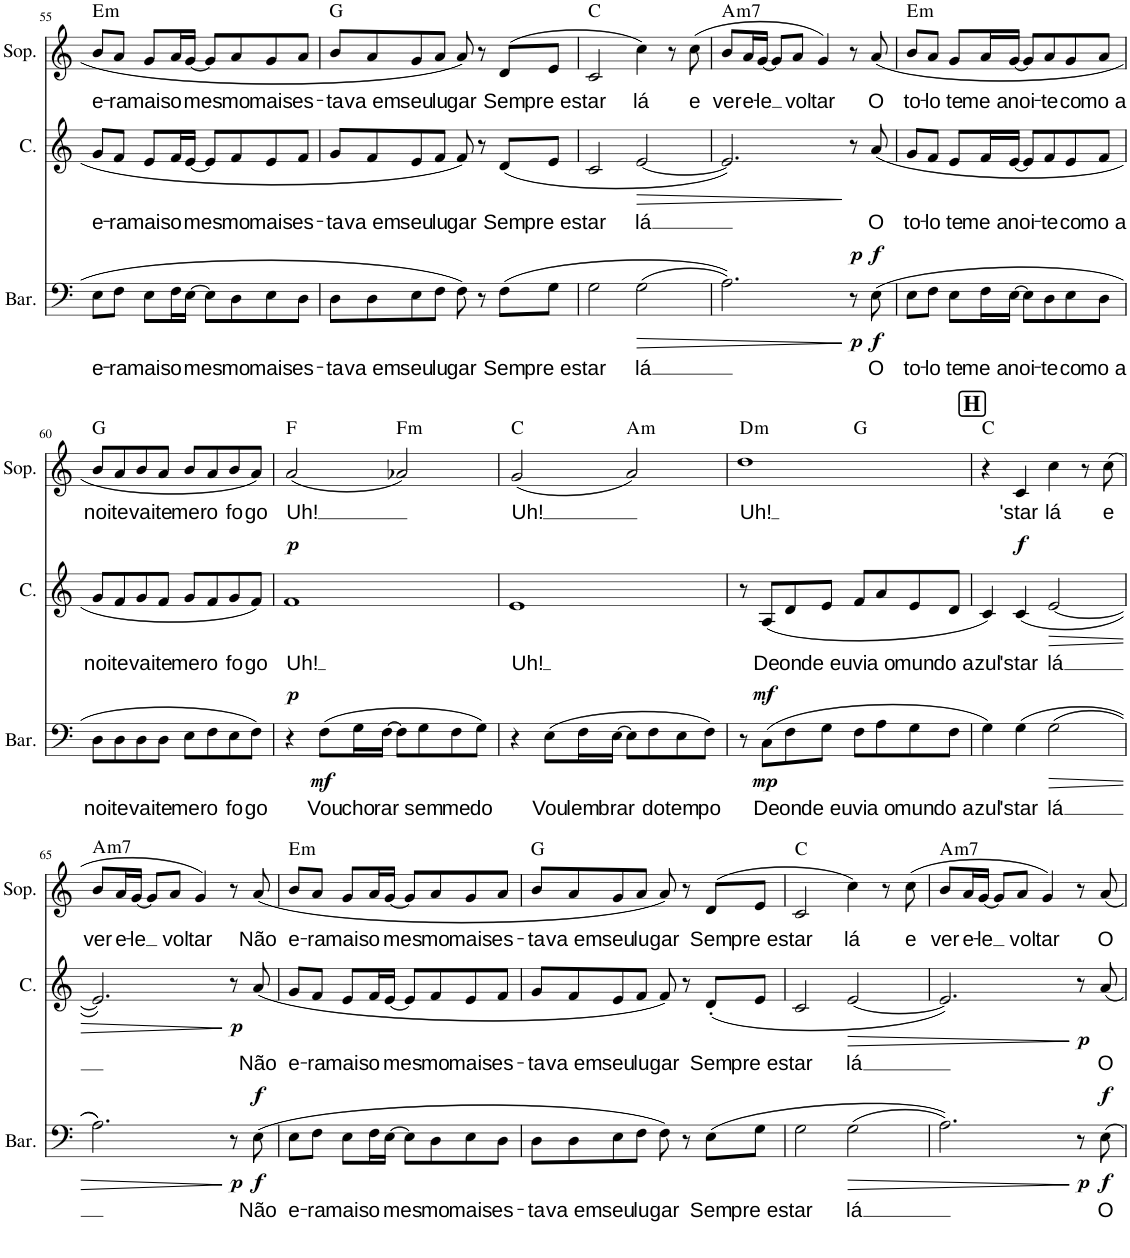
**kern	**text	**dynam	**kern	**text	**dynam	**kern	**text	**harte
*part3	*part3	*part3	*part2	*part2	*part2	*part1	*part1	*part1
*staff3	*staff3	*staff3	*staff2	*staff2	*staff2	*staff1	*staff1	*
*I"Barítono	*	*	*I"Contralto	*	*	*I"Soprano	*	*
*I'Bar.	*	*	*I'C.	*	*	*I'Sop.	*	*
!!LO:PB:g=z
*clefF4	*	*	*clefG2	*	*	*clefG2	*	*
*k[]	*	*	*k[]	*	*	*k[]	*	*
*M4/4	*	*	*M4/4	*	*	*M4/4	*	*
=55	=55	=55	=55	=55	=55	=55	=55	=55
!	!LO:LY:b	!	!	!LO:LY:b	!	!	!LO:LY:b	!LO:H:kt=m
8E\L	e-	.	8g/L	e-	.	8b/L	e-	E:min
!	!LO:LY:b	!	!	!LO:LY:b	!	!	!LO:LY:b	!
8F\J	-ra	.	8f/J	-ra	.	8a/J	-ra	.
!	!LO:LY:b	!	!	!LO:LY:b	!	!	!LO:LY:b	!
8E\L	mais	.	8e/L	mais	.	8g/L	mais	.
!	!LO:LY:b	!	!	!LO:LY:b	!	!	!LO:LY:b	!
16F\L	o	.	16f/L	o	.	16a/L	o	.
!	!LO:LY:b	!	!	!LO:LY:b	!	!	!LO:LY:b	!
[16E\JJ	mes-	.	[16e/JJ	mes-	.	[16g/JJ	mes-	.
8E\L]	.	.	8e/L]	.	.	8g/L]	.	.
!	!LO:LY:b	!	!	!LO:LY:b	!	!	!LO:LY:b	!
8D\	-mo	.	8f/	-mo	.	8a/	-mo	.
!	!LO:LY:b	!	!	!LO:LY:b	!	!	!LO:LY:b	!
8E\	mais	.	8e/	mais	.	8g/	mais	.
!	!LO:LY:b	!	!	!LO:LY:b	!	!	!LO:LY:b	!
8D\J	es-	.	8f/J	es-	.	8a/J	es-	.
=56	=56	=56	=56	=56	=56	=56	=56	=56
!	!LO:LY:b	!	!	!LO:LY:b	!	!	!LO:LY:b	!
8D\L	-ta-	.	8g/L	-ta-	.	8b/L	-ta-	G:maj
!	!LO:LY:b	!	!	!LO:LY:b	!	!	!LO:LY:b	!
8D\	-va em	.	8f/	-va em	.	8a/	-va em	.
!	!LO:LY:b	!	!	!LO:LY:b	!	!	!LO:LY:b	!
8E\	seu	.	8e/	seu	.	8g/	seu	.
!	!LO:LY:b	!	!	!LO:LY:b	!	!	!LO:LY:b	!
8F\J	lu-	.	8f/J	lu-	.	8a/J	lu-	.
!	!LO:LY:b	!	!	!LO:LY:b	!	!	!LO:LY:b	!
8F\	-gar	.	8f/	-gar	.	8a/	-gar	.
8r	.	.	8r	.	.	8r	.	.
!	!LO:LY:b	!	!	!LO:LY:b	!	!	!LO:LY:b	!
(8F\L	Sem-	.	(8d/L	Sem-	.	(>8d/L	Sem-	.
!	!LO:LY:b	!	!	!LO:LY:b	!	!	!LO:LY:b	!
8G\J	-pre es-	.	8e/J	-pre es-	.	8e/J	-pre es-	.
=57	=57	=57	=57	=57	=57	=57	=57	=57
!	!LO:LY:b	!	!	!LO:LY:b	!	!	!LO:LY:b	!
2G\	-tar	.	2c/	-tar	.	2c/	-tar	C:maj
!	!LO:LY:b	!LO:HP:b	!	!LO:LY:b	!LO:HP:b	!	!LO:LY:b	!
(2G\	lá	>	[2e/	lá	>	4cc\)	lá	.
.	.	.	.	.	.	8r	.	.
!	!	!	!	!	!	!	!LO:LY:b	!
.	.	.	.	.	.	(8cc\	e	.
=58	=58	=58	=58	=58	=58	=58	=58	=58
!	!	!	!	!	!	!	!LO:LY:b	!LO:H:kt=m7
2.A\))	.	.	2.e/])	.	.	8b/L	ver	A:min7
!	!	!	!	!	!	!	!LO:LY:b	!
.	.	.	.	.	.	16a/L	e-	.
!	!	!	!	!	!	!	!LO:LY:b	!
.	.	.	.	.	.	[16g/JJ	-le	.
.	.	.	.	.	.	8g/L]	.	.
!	!	!	!	!	!	!	!LO:LY:b	!
.	.	.	.	.	.	8a/J	vol-	.
!	!	!	!	!	!	!	!LO:LY:b	!
.	.	.	.	.	.	4g/)	-tar	.
!	!	!LO:DY:n=1:b	!	!	!	!	!	!
!	!	!LO:DY:n=2:a	!	!	!	!	!	!
8r	.	] p p	8r	.	]	8r	.	.
!	!LO:LY:b	!LO:DY:n=3:b	!	!LO:LY:b	!	!	!LO:LY:b	!
!	!	!LO:DY:n=4:a	!	!	!	!	!	!
(8E\	O	f f	(8a/	O	.	(<8a/	O	.
=59	=59	=59	=59	=59	=59	=59	=59	=59
!	!LO:LY:b	!	!	!LO:LY:b	!	!	!LO:LY:b	!LO:H:kt=m
8E\L	to-	.	8g/L	to-	.	8b/L	to-	E:min
!	!LO:LY:b	!	!	!LO:LY:b	!	!	!LO:LY:b	!
8F\J	-lo	.	8f/J	-lo	.	8a/J	-lo	.
!	!LO:LY:b	!	!	!LO:LY:b	!	!	!LO:LY:b	!
8E\L	te-	.	8e/L	te-	.	8g/L	te-	.
!	!LO:LY:b	!	!	!LO:LY:b	!	!	!LO:LY:b	!
16F\L	-me a	.	16f/L	-me a	.	16a/L	-me a	.
!	!LO:LY:b	!	!	!LO:LY:b	!	!	!LO:LY:b	!
[16E\JJ	noi-	.	[16e/JJ	noi-	.	[16g/JJ	noi-	.
8E\L]	.	.	8e/L]	.	.	8g/L]	.	.
!	!LO:LY:b	!	!	!LO:LY:b	!	!	!LO:LY:b	!
8D\	-te	.	8f/	-te	.	8a/	-te	.
!	!LO:LY:b	!	!	!LO:LY:b	!	!	!LO:LY:b	!
8E\	co-	.	8e/	co-	.	8g/	co-	.
!	!LO:LY:b	!	!	!LO:LY:b	!	!	!LO:LY:b	!
8D\J	-mo a	.	8f/J	-mo a	.	8a/J	-mo a	.
!!LO:LB:g=z
=60	=60	=60	=60	=60	=60	=60	=60	=60
!	!LO:LY:b	!	!	!LO:LY:b	!	!	!LO:LY:b	!
8D\L	noi-	.	8g/L	noi-	.	8b/L	noi-	G:maj
!	!LO:LY:b	!	!	!LO:LY:b	!	!	!LO:LY:b	!
8D\	-te	.	8f/	-te	.	8a/	-te	.
!	!LO:LY:b	!	!	!LO:LY:b	!	!	!LO:LY:b	!
8D\	vai	.	8g/	vai	.	8b/	vai	.
!	!LO:LY:b	!	!	!LO:LY:b	!	!	!LO:LY:b	!
8D\J	te-	.	8f/J	te-	.	8a/J	te-	.
!	!LO:LY:b	!	!	!LO:LY:b	!	!	!LO:LY:b	!
8E\L	-mer	.	8g/L	-mer	.	8b/L	-mer	.
!	!LO:LY:b	!	!	!LO:LY:b	!	!	!LO:LY:b	!
8F\	o	.	8f/	o	.	8a/	o	.
!	!LO:LY:b	!	!	!LO:LY:b	!	!	!LO:LY:b	!
8E\	fo-	.	8g/	fo-	.	8b/	fo-	.
!	!LO:LY:b	!	!	!LO:LY:b	!	!	!LO:LY:b	!
8F\J)	-go	.	8f/J)	-go	.	8a/J)	-go	.
=61	=61	=61	=61	=61	=61	=61	=61	=61
!	!	!LO:DY:a	!	!LO:LY:b	!LO:DY:a	!	!LO:LY:b	!
4r	.	p	1f	Uh!	p	(2a/	Uh!	F:maj
!	!LO:LY:b	!LO:DY:b	!	!	!	!	!	!
(8F\L	Vou	mf	.	.	.	.	.	.
!	!LO:LY:b	!	!	!	!	!	!	!
16G\L	cho-	.	.	.	.	.	.	.
!	!LO:LY:b	!	!	!	!	!	!	!
[16F\JJ	-rar	.	.	.	.	.	.	.
!	!	!	!	!	!	!	!	!LO:H:kt=m
8F\L]	.	.	.	.	.	2a-X/)	.	F:min
!	!LO:LY:b	!	!	!	!	!	!	!
8G\	sem	.	.	.	.	.	.	.
!	!LO:LY:b	!	!	!	!	!	!	!
8F\	me-	.	.	.	.	.	.	.
!	!LO:LY:b	!	!	!	!	!	!	!
8G\J)	-do	.	.	.	.	.	.	.
=62	=62	=62	=62	=62	=62	=62	=62	=62
!	!	!	!	!LO:LY:b	!	!	!LO:LY:b	!
4r	.	.	1e	Uh!	.	(2g/	Uh!	C:maj
!	!LO:LY:b	!	!	!	!	!	!	!
(8E\L	Vou	.	.	.	.	.	.	.
!	!LO:LY:b	!	!	!	!	!	!	!
16F\L	lem-	.	.	.	.	.	.	.
!	!LO:LY:b	!	!	!	!	!	!	!
[16E\JJ	-brar	.	.	.	.	.	.	.
!	!	!	!	!	!	!	!	!LO:H:kt=m
8E\L]	.	.	.	.	.	2a/)	.	A:min
!	!LO:LY:b	!	!	!	!	!	!	!
8F\	do	.	.	.	.	.	.	.
!	!LO:LY:b	!	!	!	!	!	!	!
8E\	tem-	.	.	.	.	.	.	.
!	!LO:LY:b	!	!	!	!	!	!	!
8F\J)	-po	.	.	.	.	.	.	.
=63	=63	=63	=63	=63	=63	=63	=63	=63
!	!	!	!	!	!	!	!LO:LY:b	!LO:H:kt=m
*	*	*	*	*	*	*^	*	*
8r	.	.	8r	.	.	1dd	2ryy	Uh!	D:min
!	!LO:LY:b	!LO:DY:a	!	!LO:LY:b	!	!	!	!	!
!	!	!LO:DY:n=1:b	!	!	!	!	!	!	!
(8C\L	De	mf mp	(8A/L	De	.	.	.	.	.
!	!LO:LY:b	!	!	!LO:LY:b	!	!	!	!	!
8F\	on-	.	8d/	on-	.	.	.	.	.
!	!LO:LY:b	!	!	!LO:LY:b	!	!	!	!	!
8G\J	-de eu	.	8e/J	-de eu	.	.	.	.	.
!	!LO:LY:b	!	!	!LO:LY:b	!	!	!	!	!
8F\L	vi-	.	8f/L	vi-	.	.	2ryy	.	G:maj
!	!LO:LY:b	!	!	!LO:LY:b	!	!	!	!	!
8A\	-a o	.	8a/	-a o	.	.	.	.	.
!	!LO:LY:b	!	!	!LO:LY:b	!	!	!	!	!
8G\	mun-	.	8e/	mun-	.	.	.	.	.
!	!LO:LY:b	!	!	!LO:LY:b	!	!	!	!	!
8F\J	-do a-	.	8d/J	-do a-	.	.	.	.	.
!!LO:REH:place=s1:a:B:cj:fs=14:t=H
=64	=64	=64	=64	=64	=64	=64	=64	=64	=64
!	!LO:LY:b	!	!	!LO:LY:b	!	!	!	!	!
*	*	*	*	*	*	*v	*v	*	*
4G\)	-zul	.	4c/)	-zul	.	4r	.	C:maj
!	!LO:LY:b	!	!	!LO:LY:b	!LO:DY:a	!	!LO:LY:b	!
(4G\	'star	.	(4c/	'star	f	4c/	'star	.
!	!LO:LY:b	!LO:HP:b	!	!LO:LY:b	!LO:HP:b	!	!LO:LY:b	!
(2G\	lá	>	[2e/	lá	>	4cc\	lá	.
.	.	.	.	.	.	8r	.	.
!	!	!	!	!	!	!	!LO:LY:b	!
.	.	.	.	.	.	(8cc\	e	.
!!LO:LB:g=z
=65	=65	=65	=65	=65	=65	=65	=65	=65
!	!	!	!	!	!	!	!LO:LY:b	!LO:H:kt=m7
2.A\))	.	.	2.e/])	.	.	8b/L	ver	A:min7
!	!	!	!	!	!	!	!LO:LY:b	!
.	.	.	.	.	.	16a/L	e-	.
!	!	!	!	!	!	!	!LO:LY:b	!
.	.	.	.	.	.	[16g/JJ	-le	.
.	.	.	.	.	.	8g/L]	.	.
!	!	!	!	!	!	!	!LO:LY:b	!
.	.	.	.	.	.	8a/J	vol-	.
!	!	!	!	!	!	!	!LO:LY:b	!
.	.	.	.	.	.	4g/)	-tar	.
!	!	!LO:DY:n=1:b	!	!	!LO:DY:n=1:b	!	!	!
8r	.	] p	8r	.	] p	8r	.	.
!	!LO:LY:b	!LO:DY:n=2:b	!	!LO:LY:b	!	!	!LO:LY:b	!
!	!	!LO:DY:n=3:a	!	!	!	!	!	!
(8E\	Não	f f	(8a/	Não	.	(8a/	Não	.
=66	=66	=66	=66	=66	=66	=66	=66	=66
!	!LO:LY:b	!	!	!LO:LY:b	!	!	!LO:LY:b	!LO:H:kt=m
8E\L	e-	.	8g/L	e-	.	8b/L	e-	E:min
!	!LO:LY:b	!	!	!LO:LY:b	!	!	!LO:LY:b	!
8F\J	-ra	.	8f/J	-ra	.	8a/J	-ra	.
!	!LO:LY:b	!	!	!LO:LY:b	!	!	!LO:LY:b	!
8E\L	mais	.	8e/L	mais	.	8g/L	mais	.
!	!LO:LY:b	!	!	!LO:LY:b	!	!	!LO:LY:b	!
16F\L	o	.	16f/L	o	.	16a/L	o	.
!	!LO:LY:b	!	!	!LO:LY:b	!	!	!LO:LY:b	!
[16E\JJ	mes-	.	[16e/JJ	mes-	.	[16g/JJ	mes-	.
8E\L]	.	.	8e/L]	.	.	8g/L]	.	.
!	!LO:LY:b	!	!	!LO:LY:b	!	!	!LO:LY:b	!
8D\	-mo	.	8f/	-mo	.	8a/	-mo	.
!	!LO:LY:b	!	!	!LO:LY:b	!	!	!LO:LY:b	!
8E\	mais	.	8e/	mais	.	8g/	mais	.
!	!LO:LY:b	!	!	!LO:LY:b	!	!	!LO:LY:b	!
8D\J	es-	.	8f/J	es-	.	8a/J	es-	.
=67	=67	=67	=67	=67	=67	=67	=67	=67
!	!LO:LY:b	!	!	!LO:LY:b	!	!	!LO:LY:b	!
8D\L	-ta-	.	8g/L	-ta-	.	8b/L	-ta-	G:maj
!	!LO:LY:b	!	!	!LO:LY:b	!	!	!LO:LY:b	!
8D\	-va em	.	8f/	-va em	.	8a/	-va em	.
!	!LO:LY:b	!	!	!LO:LY:b	!	!	!LO:LY:b	!
8E\	seu	.	8e/	seu	.	8g/	seu	.
!	!LO:LY:b	!	!	!LO:LY:b	!	!	!LO:LY:b	!
8F\J	lu-	.	8f/J	lu-	.	8a/J	lu-	.
!	!LO:LY:b	!	!	!LO:LY:b	!	!	!LO:LY:b	!
8F\)	-gar	.	8f/)	-gar	.	8a/)	-gar	.
8r	.	.	8r	.	.	8r	.	.
!	!LO:LY:b	!	!	!LO:LY:b	!	!	!LO:LY:b	!
(8E\L	Sem-	.	(8d'/L	Sem-	.	(>8d/L	Sem-	.
!	!LO:LY:b	!	!	!LO:LY:b	!	!	!LO:LY:b	!
8G\J	-pre es-	.	8e/J	-pre es-	.	8e/J	-pre es-	.
=68	=68	=68	=68	=68	=68	=68	=68	=68
!	!LO:LY:b	!	!	!LO:LY:b	!	!	!LO:LY:b	!
2G\	-tar	.	2c/	-tar	.	2c/	-tar	C:maj
!	!LO:LY:b	!LO:HP:b	!	!LO:LY:b	!LO:HP:b	!	!LO:LY:b	!
(2G\	lá	>	[2e/	lá	>	4cc\)	lá	.
.	.	.	.	.	.	8r	.	.
!	!	!	!	!	!	!	!LO:LY:b	!
.	.	.	.	.	.	(8cc\	e	.
=69	=69	=69	=69	=69	=69	=69	=69	=69
!	!	!	!	!	!	!	!LO:LY:b	!LO:H:kt=m7
2.A\))	.	.	2.e/])	.	.	8b/L	ver	A:min7
!	!	!	!	!	!	!	!LO:LY:b	!
.	.	.	.	.	.	16a/L	e-	.
!	!	!	!	!	!	!	!LO:LY:b	!
.	.	.	.	.	.	[16g/JJ	-le	.
.	.	.	.	.	.	8g/L]	.	.
!	!	!	!	!	!	!	!LO:LY:b	!
.	.	.	.	.	.	8a/J	vol-	.
!	!	!	!	!	!	!	!LO:LY:b	!
.	.	.	.	.	.	4g/)	-tar	.
!	!	!LO:DY:n=1:b	!	!	!LO:DY:n=1:b	!	!	!
8r	.	] p	8r	.	] p	8r	.	.
!	!LO:LY:b	!LO:DY:n=2:a	!	!LO:LY:b	!	!	!LO:LY:b	!
!	!	!LO:DY:n=3:b	!	!	!	!	!	!
8E\	O	f f	8a/	O	.	8a/	O	.
=	=	=	=	=	=	=	=	=
*-	*-	*-	*-	*-	*-	*-	*-	*-
